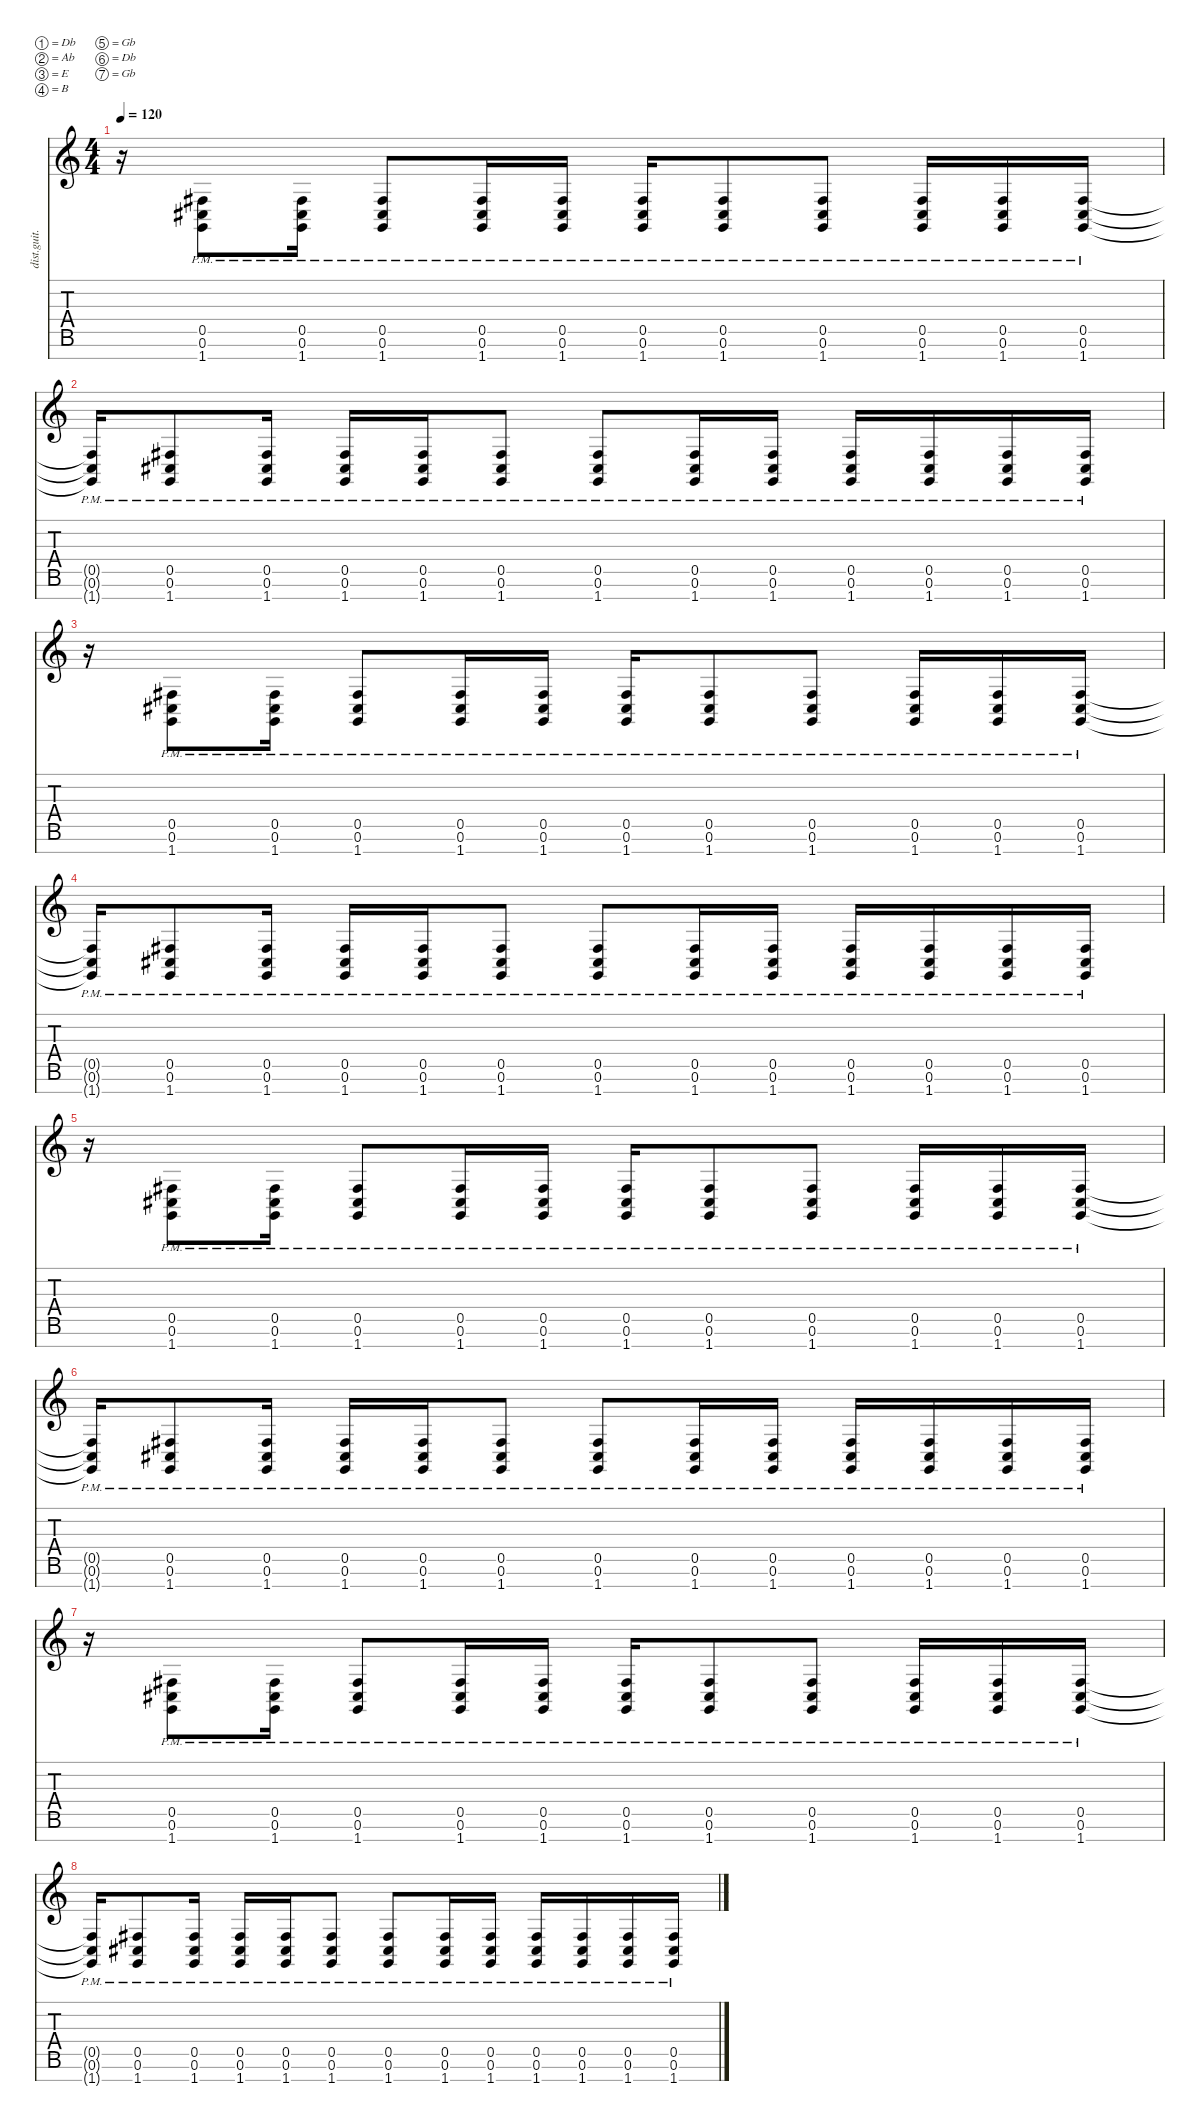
\defaultSystemsLayout 4
\hideDynamics
\bracketExtendMode nobrackets
\otherSystemsTrackNameOrientation horizontal
\track ("Distortion Guitar" "dist.guit.") {instrument distortionguitar}
\staff {score tabs}
\tuning (Db4 Ab3 E3 B2 Gb2 Db2 Gb1)
\ts (4 4)
\tempo 120
\clef g2
\ks c
r.16{dy mf beam Down} (1.7{pm} 0.6{pm acc #} 0.5{pm acc #}).8{beam Up} (1.7{pm} 0.5{pm acc #} 0.6{pm acc #}).16{beam Up} (1.7{pm} 0.6{pm acc #} 0.5{pm acc #}).8{beam Up} (1.7{pm} 0.5{pm acc #} 0.6{pm acc #}).16{beam Up} (1.7{pm} 0.6{pm acc #} 0.5{pm acc #}).16{beam Up} (1.7{pm} 0.5{pm acc #} 0.6{pm acc #}).16{beam Up} (1.7{pm} 0.6{pm acc #} 0.5{pm acc #}).8{beam Up} (1.7{pm} 0.5{pm acc #} 0.6{pm acc #}).8{beam Up} (1.7{pm} 0.6{pm acc #} 0.5{pm acc #}).16{beam Up} (1.7{pm} 0.5{pm acc #} 0.6{pm acc #}).16{beam Up} (1.7{pm} 0.6{pm acc #} 0.5{pm acc #}).16{beam Up} |
(1.7{pm t} 0.6{pm t acc #} 0.5{pm t acc #}).16{beam Up} (1.7{pm} 0.6{pm acc #} 0.5{pm acc #}).8{beam Up} (1.7{pm} 0.5{pm acc #} 0.6{pm acc #}).16{beam Up} (1.7{pm} 0.6{pm acc #} 0.5{pm acc #}).16{beam Up} (1.7{pm} 0.5{pm acc #} 0.6{pm acc #}).16{beam Up} (1.7{pm} 0.6{pm acc #} 0.5{pm acc #}).8{beam Up} (1.7{pm} 0.5{pm acc #} 0.6{pm acc #}).8{beam Up} (1.7{pm} 0.6{pm acc #} 0.5{pm acc #}).16{beam Up} (1.7{pm} 0.5{pm acc #} 0.6{pm acc #}).16{beam Up} (1.7{pm} 0.6{pm acc #} 0.5{pm acc #}).16{beam Up} (1.7{pm} 0.5{pm acc #} 0.6{pm acc #}).16{beam Up} (1.7{pm} 0.6{pm acc #} 0.5{pm acc #}).16{beam Up} (1.7{pm} 0.5{pm acc #} 0.6{pm acc #}).16{beam Up} |
r.16{beam Down} (1.7{pm} 0.6{pm acc #} 0.5{pm acc #}).8{beam Up} (1.7{pm} 0.5{pm acc #} 0.6{pm acc #}).16{beam Up} (1.7{pm} 0.6{pm acc #} 0.5{pm acc #}).8{beam Up} (1.7{pm} 0.5{pm acc #} 0.6{pm acc #}).16{beam Up} (1.7{pm} 0.6{pm acc #} 0.5{pm acc #}).16{beam Up} (1.7{pm} 0.5{pm acc #} 0.6{pm acc #}).16{beam Up} (1.7{pm} 0.6{pm acc #} 0.5{pm acc #}).8{beam Up} (1.7{pm} 0.5{pm acc #} 0.6{pm acc #}).8{beam Up} (1.7{pm} 0.6{pm acc #} 0.5{pm acc #}).16{beam Up} (1.7{pm} 0.5{pm acc #} 0.6{pm acc #}).16{beam Up} (1.7{pm} 0.6{pm acc #} 0.5{pm acc #}).16{beam Up} |
(1.7{pm t} 0.6{pm t acc #} 0.5{pm t acc #}).16{beam Up} (1.7{pm} 0.6{pm acc #} 0.5{pm acc #}).8{beam Up} (1.7{pm} 0.5{pm acc #} 0.6{pm acc #}).16{beam Up} (1.7{pm} 0.6{pm acc #} 0.5{pm acc #}).16{beam Up} (1.7{pm} 0.5{pm acc #} 0.6{pm acc #}).16{beam Up} (1.7{pm} 0.6{pm acc #} 0.5{pm acc #}).8{beam Up} (1.7{pm} 0.5{pm acc #} 0.6{pm acc #}).8{beam Up} (1.7{pm} 0.6{pm acc #} 0.5{pm acc #}).16{beam Up} (1.7{pm} 0.5{pm acc #} 0.6{pm acc #}).16{beam Up} (1.7{pm} 0.6{pm acc #} 0.5{pm acc #}).16{beam Up} (1.7{pm} 0.5{pm acc #} 0.6{pm acc #}).16{beam Up} (1.7{pm} 0.6{pm acc #} 0.5{pm acc #}).16{beam Up} (1.7{pm} 0.5{pm acc #} 0.6{pm acc #}).16{beam Up} |
r.16{beam Down} (1.7{pm} 0.6{pm acc #} 0.5{pm acc #}).8{beam Up} (1.7{pm} 0.5{pm acc #} 0.6{pm acc #}).16{beam Up} (1.7{pm} 0.6{pm acc #} 0.5{pm acc #}).8{beam Up} (1.7{pm} 0.5{pm acc #} 0.6{pm acc #}).16{beam Up} (1.7{pm} 0.6{pm acc #} 0.5{pm acc #}).16{beam Up} (1.7{pm} 0.5{pm acc #} 0.6{pm acc #}).16{beam Up} (1.7{pm} 0.6{pm acc #} 0.5{pm acc #}).8{beam Up} (1.7{pm} 0.5{pm acc #} 0.6{pm acc #}).8{beam Up} (1.7{pm} 0.6{pm acc #} 0.5{pm acc #}).16{beam Up} (1.7{pm} 0.5{pm acc #} 0.6{pm acc #}).16{beam Up} (1.7{pm} 0.6{pm acc #} 0.5{pm acc #}).16{beam Up} |
(1.7{pm t} 0.6{pm t acc #} 0.5{pm t acc #}).16{beam Up} (1.7{pm} 0.6{pm acc #} 0.5{pm acc #}).8{beam Up} (1.7{pm} 0.5{pm acc #} 0.6{pm acc #}).16{beam Up} (1.7{pm} 0.6{pm acc #} 0.5{pm acc #}).16{beam Up} (1.7{pm} 0.5{pm acc #} 0.6{pm acc #}).16{beam Up} (1.7{pm} 0.6{pm acc #} 0.5{pm acc #}).8{beam Up} (1.7{pm} 0.5{pm acc #} 0.6{pm acc #}).8{beam Up} (1.7{pm} 0.6{pm acc #} 0.5{pm acc #}).16{beam Up} (1.7{pm} 0.5{pm acc #} 0.6{pm acc #}).16{beam Up} (1.7{pm} 0.6{pm acc #} 0.5{pm acc #}).16{beam Up} (1.7{pm} 0.5{pm acc #} 0.6{pm acc #}).16{beam Up} (1.7{pm} 0.6{pm acc #} 0.5{pm acc #}).16{beam Up} (1.7{pm} 0.5{pm acc #} 0.6{pm acc #}).16{beam Up} |
r.16{beam Down} (1.7{pm} 0.6{pm acc #} 0.5{pm acc #}).8{beam Up} (1.7{pm} 0.5{pm acc #} 0.6{pm acc #}).16{beam Up} (1.7{pm} 0.6{pm acc #} 0.5{pm acc #}).8{beam Up} (1.7{pm} 0.5{pm acc #} 0.6{pm acc #}).16{beam Up} (1.7{pm} 0.6{pm acc #} 0.5{pm acc #}).16{beam Up} (1.7{pm} 0.5{pm acc #} 0.6{pm acc #}).16{beam Up} (1.7{pm} 0.6{pm acc #} 0.5{pm acc #}).8{beam Up} (1.7{pm} 0.5{pm acc #} 0.6{pm acc #}).8{beam Up} (1.7{pm} 0.6{pm acc #} 0.5{pm acc #}).16{beam Up} (1.7{pm} 0.5{pm acc #} 0.6{pm acc #}).16{beam Up} (1.7{pm} 0.6{pm acc #} 0.5{pm acc #}).16{beam Up} |
(1.7{pm t} 0.6{pm t acc #} 0.5{pm t acc #}).16{beam Up} (1.7{pm} 0.6{pm acc #} 0.5{pm acc #}).8{beam Up} (1.7{pm} 0.5{pm acc #} 0.6{pm acc #}).16{beam Up} (1.7{pm} 0.6{pm acc #} 0.5{pm acc #}).16{beam Up} (1.7{pm} 0.5{pm acc #} 0.6{pm acc #}).16{beam Up} (1.7{pm} 0.6{pm acc #} 0.5{pm acc #}).8{beam Up} (1.7{pm} 0.5{pm acc #} 0.6{pm acc #}).8{beam Up} (1.7{pm} 0.6{pm acc #} 0.5{pm acc #}).16{beam Up} (1.7{pm} 0.5{pm acc #} 0.6{pm acc #}).16{beam Up} (1.7{pm} 0.6{pm acc #} 0.5{pm acc #}).16{beam Up} (1.7{pm} 0.5{pm acc #} 0.6{pm acc #}).16{beam Up} (1.7{pm} 0.6{pm acc #} 0.5{pm acc #}).16{beam Up} (1.7{pm} 0.5{pm acc #} 0.6{pm acc #}).16{beam Up}
